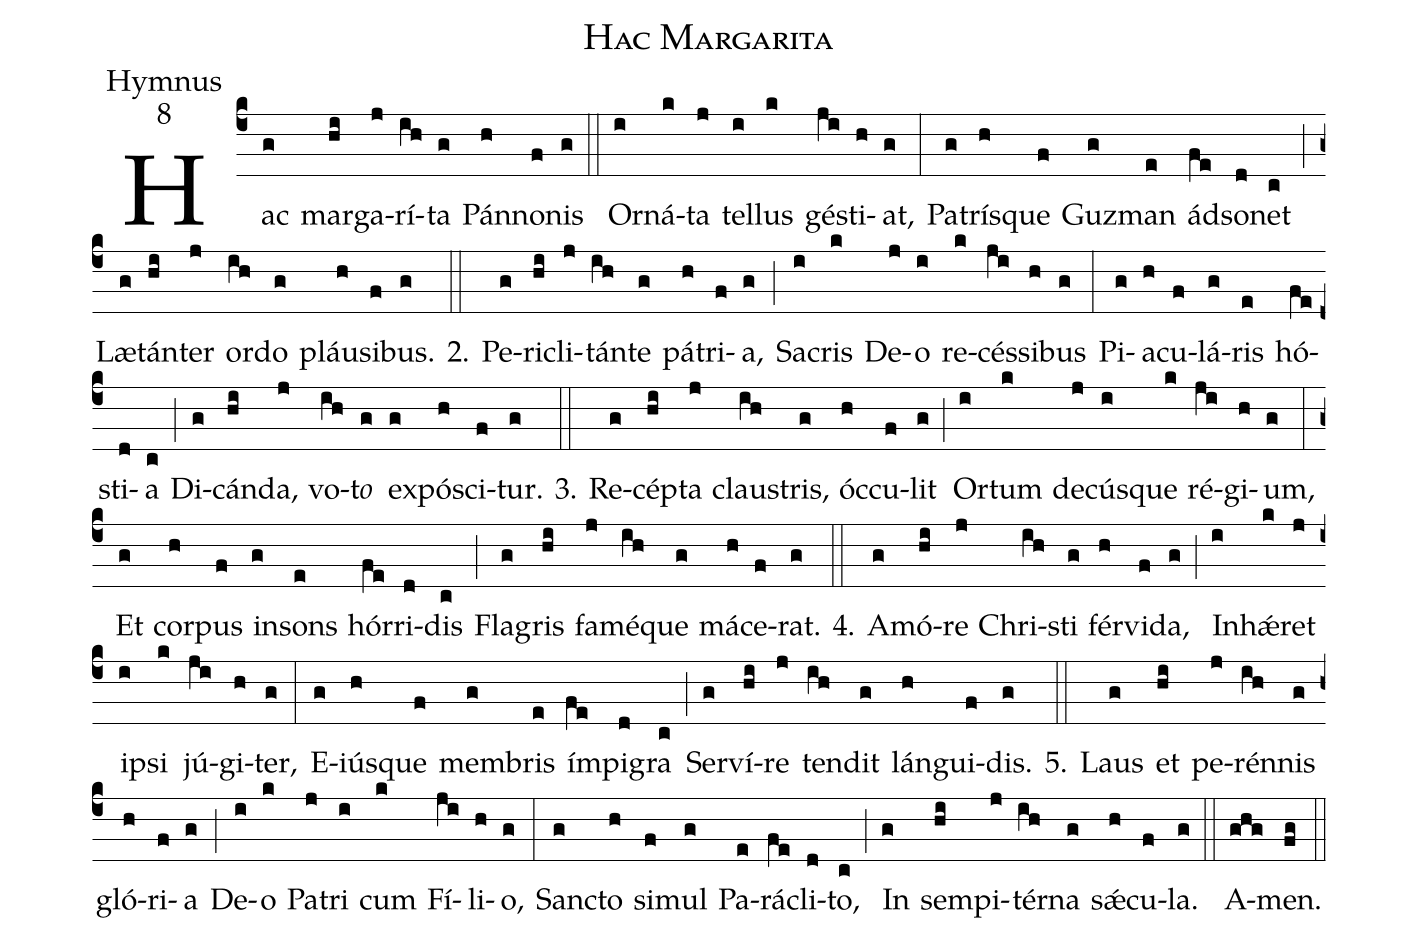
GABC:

name:Hac Margarita;
office-part:Hymnus;
mode:8;
%%
(c4) Hac(g) mar(hi)ga(j)rí(ih)ta(g) Pán(h)no(f)nis(g) (::)
Or(i)ná(k)ta(j) tel(i)lus(k) gé(ji)sti(h)at,(g) (:)
Pa(g)trí(h)sque(f) Guz(g)man(e) ád(fe)so(d)net(c) (;) Læ(g)tán(hi)ter(j) or(ih)do(g) pláu(h)si(f)bus.(g) 2.(::) Pe(g)ri(hi)cli(j)tán(ih)te(g) pá(h)tri(f)a,(g) (;) Sa(i)cris(k) De(j)o(i) re(k)cés(ji)si(h)bus(g) (:)
Pi(g)a(h)cu(f)lá(g)ris(e) hó(fe)sti(d)a(c) (;) Di(g)cán(hi)da,(j) vo(ih)t<i>o</i>(g) ex(g)pó(h)sci(f)tur.(g) 3.(::) Re(g)cép(hi)ta(j) clau(ih)stris,(g) óc(h)cu(f)lit(g) (;) Or(i)tum(k) de(j)cú(i)sque(k) ré(ji)gi(h)um,(g) (:)
Et(g) cor(h)pus(f) in(g)sons(e) hór(fe)ri(d)dis(c) (;) Fla(g)gris(hi) fa(j)mé(ih)que(g) má(h)ce(f)rat.(g) 4.(::) A(g)mó(hi)re(j) Chri(ih)sti(g) fér(h)vi(f)da,(g) (;) In(i)h{<sp>'ae</sp>}(k)ret(j) i(i)psi(k) jú(ji)gi(h)ter,(g) (:)
E(g)iús(h)que(f) mem(g)bris(e) ím(fe)pi(d)gra(c) (;) Ser(g)ví(hi)re(j) ten(ih)dit(g) lán(h)gui(f)dis.(g) 5.(::) Laus(g) et(hi) pe(j)rén(ih)nis(g) gló(h)ri(f)a(g) (;) De(i)o(k) Pa(j)tri(i) cum(k) Fí(ji)li(h)o,(g) (:)
San(g)cto(h) si(f)mul(g) Pa(e)rá(fe)cli(d)to,(c) (;) In(g) sem(hi)pi(j)tér(ih)na(g) s{<sp>'ae</sp>}(h)cu(f)la.(g) (::)
A(ghg)men.(fg) (::)
